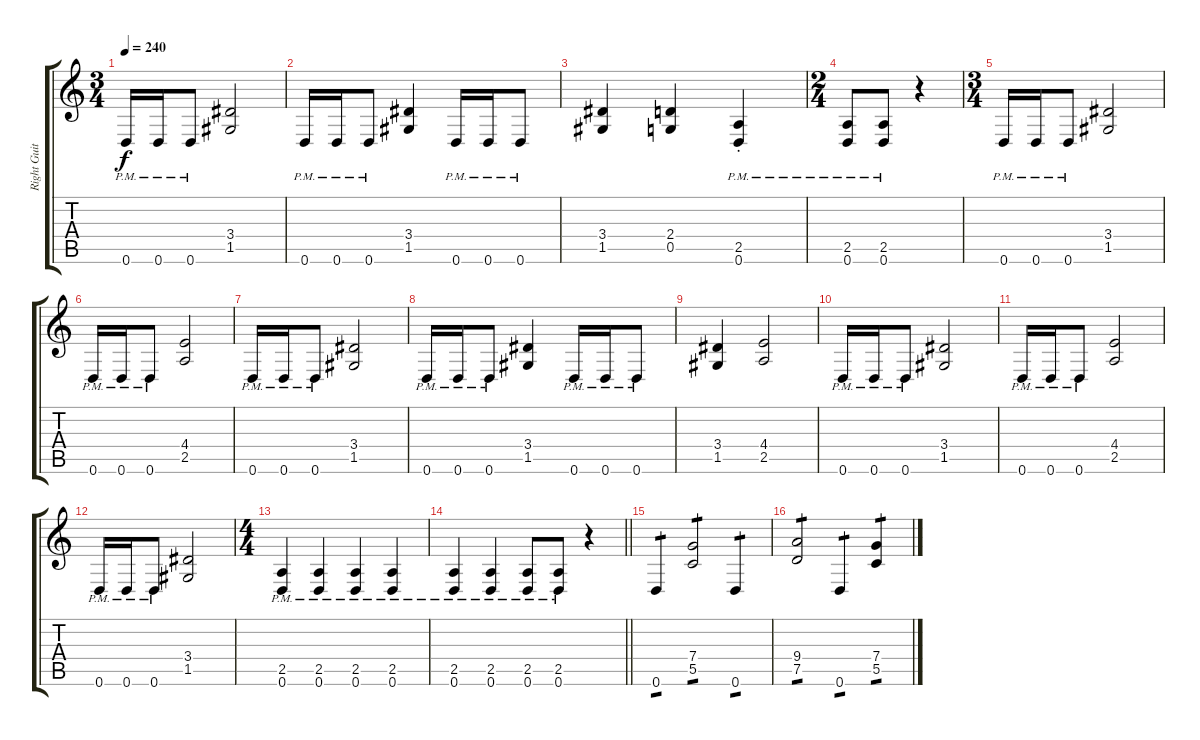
\track ("Right Guitar" "Right Guit") {instrument distortionguitar}
\staff {score tabs}
\tuning (D4 A3 F3 C3 G2 D2) {hide}
\ts (3 4)
\tempo 240
\clef g2
\ks c
0.6{pm}.16{dy f} 0.6{pm}.16 0.6{pm}.8 (3.4 1.5).2 |
0.6{pm}.16 0.6{pm}.16 0.6{pm}.8 (3.4 1.5).4 0.6{pm}.16 0.6{pm}.16 0.6{pm}.8 |
(3.4 1.5).4 (2.4 0.5).4 (2.5{pm st} 0.6{pm st}).4 |
\ts (2 4)
(2.5{pm} 0.6{pm}).8 (2.5{pm} 0.6{pm}).8 r.4 |
\ts (3 4)
0.6{pm}.16 0.6{pm}.16 0.6{pm}.8 (3.4 1.5).2 |
0.6{pm}.16 0.6{pm}.16 0.6{pm}.8 (4.4 2.5).2 |
0.6{pm}.16 0.6{pm}.16 0.6{pm}.8 (3.4 1.5).2 |
0.6{pm}.16 0.6{pm}.16 0.6{pm}.8 (3.4 1.5).4 0.6{pm}.16 0.6{pm}.16 0.6{pm}.8 |
(3.4 1.5).4 (4.4 2.5).2 |
0.6{pm}.16 0.6{pm}.16 0.6{pm}.8 (3.4 1.5).2 |
0.6{pm}.16 0.6{pm}.16 0.6{pm}.8 (4.4 2.5).2 |
0.6{pm}.16 0.6{pm}.16 0.6{pm}.8 (3.4 1.5).2 |
\ts (4 4)
(2.5{pm} 0.6{pm}).4 (2.5{pm} 0.6{pm}).4 (2.5{pm} 0.6{pm}).4 (2.5{pm} 0.6{pm}).4 |
\barLineRight lightlight
(2.5{pm} 0.6{pm}).4 (2.5{pm} 0.6{pm}).4 (2.5{pm} 0.6{pm}).8 (2.5{pm} 0.6{pm}).8 r.4 |
\section ("" "")
0.6.4{tp 1} (7.4 5.5).2{tp 1} 0.6.4{tp 1} |
(9.4 7.5).2{tp 1} 0.6.4{tp 1} (7.4 5.5).4{tp 1}
